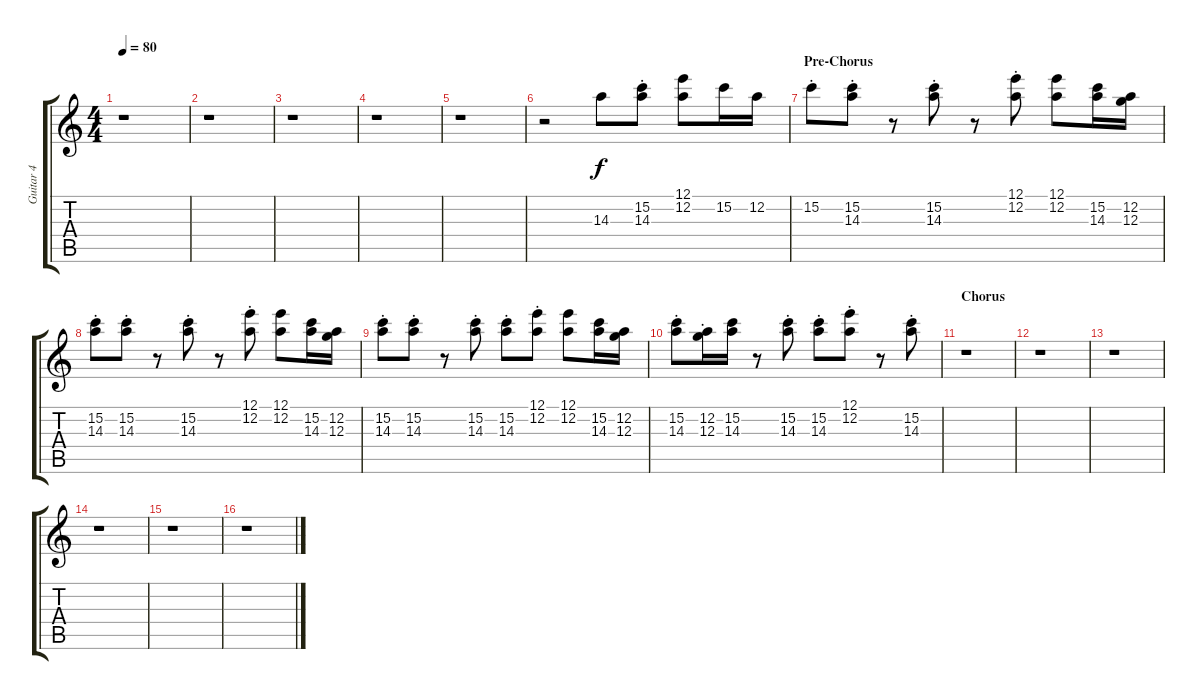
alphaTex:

\track ("Guitar 4" "Guitar 4") {instrument distortionguitar}
\staff {score tabs}
\tuning (E4 A3 G3 D3 A2 D2) {hide}
\ts (4 4)
\tempo 80
\clef g2
\ks c
r.1{dy f} |
r.1 |
r.1 |
r.1 |
r.1 |
r.2 14.3.8 (15.2{st} 14.3{st}).8 (12.1 12.2).8 15.2.16 12.2.16 |
\section ("" "Pre-Chorus")
15.2{st}.8 (15.2{st} 14.3{st}).8 r.8 (15.2{st} 14.3{st}).8 r.8 (12.1{st} 12.2{st}).8 (12.1 12.2).8 (15.2 14.3).16 (12.2 12.3).16 |
(15.2{st} 14.3{st}).8 (15.2{st} 14.3{st}).8 r.8 (15.2{st} 14.3{st}).8 r.8 (12.1{st} 12.2{st}).8 (12.1 12.2).8 (15.2 14.3).16 (12.2 12.3).16 |
(15.2{st} 14.3{st}).8 (15.2{st} 14.3{st}).8 r.8 (15.2{st} 14.3{st}).8 (15.2{st} 14.3{st}).8 (12.1{st} 12.2{st}).8 (12.1 12.2).8 (15.2 14.3).16 (12.2 12.3).16 |
(15.2{st} 14.3{st}).8 (12.2{st} 12.3{st}).16 (15.2 14.3).16 r.8 (15.2{st} 14.3{st}).8 (15.2{st} 14.3).8 (12.1{st} 12.2{st}).8 r.8 (15.2{st} 14.3{st}).8 |
\section ("" "Chorus")
r.1 |
r.1 |
r.1 |
r.1 |
r.1 |
r.1
